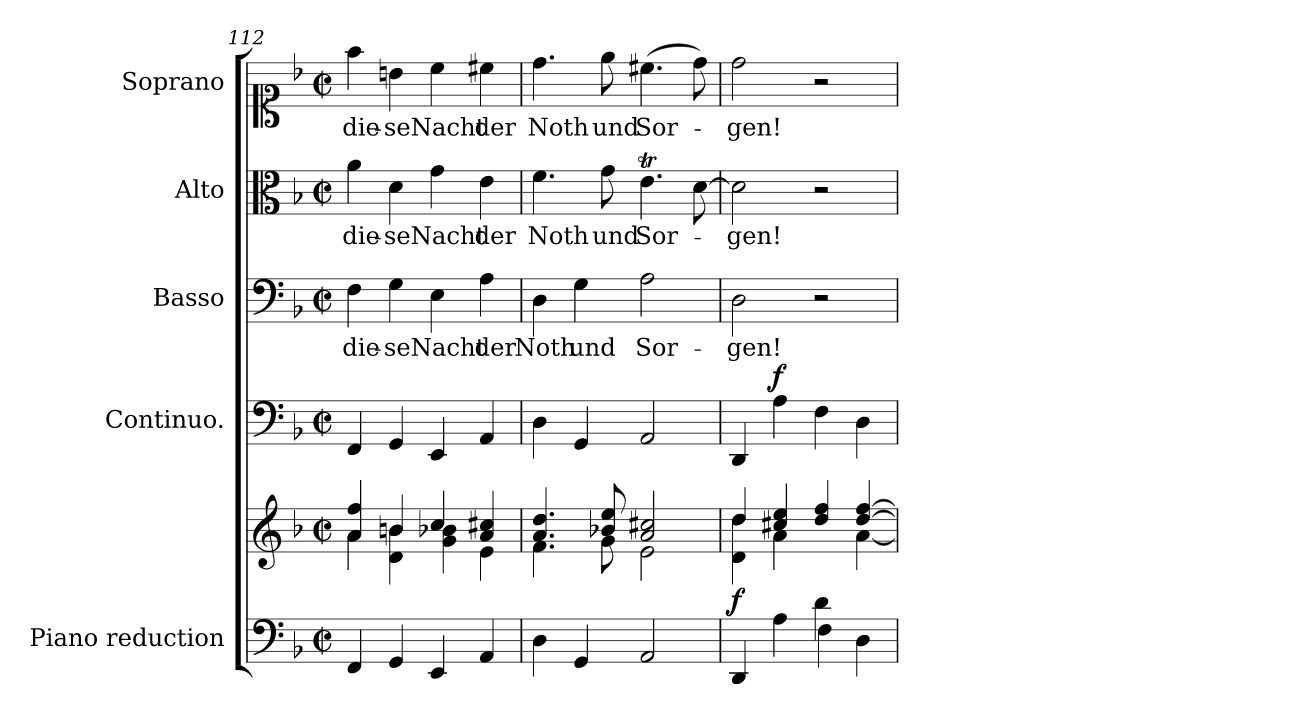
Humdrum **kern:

**kern	**kern	**dynam	**kern	**dynam	**kern	**text	**kern	**text	**kern	**text
*part5	*part5	*part5	*part4	*part4	*part3	*part3	*part2	*part2	*part1	*part1
*staff6	*staff5	*staff5/6	*staff4	*staff4	*staff3	*staff3	*staff2	*staff2	*staff1	*staff1
*I"Piano reduction	*	*	*I"Continuo.	*	*I"Basso	*	*I"Alto	*	*I"Soprano	*
*I'Pno	*	*	*	*	*	*	*	*	*	*
*clefF4	*clefG2	*	*clefF4	*	*clefF4	*	*clefC3	*	*clefC1	*
*k[b-]	*k[b-]	*	*k[b-]	*	*k[b-]	*	*k[b-]	*	*k[b-]	*
*F:	*F:	*	*F:	*	*F:	*	*F:	*	*F:	*
*M2/2	*M2/2	*	*M2/2	*	*M2/2	*	*M2/2	*	*M2/2	*
*met(c|)	*met(c|)	*	*met(c|)	*	*met(c|)	*	*met(c|)	*	*met(c|)	*
=112	=112	=112	=112	=112	=112	=112	=112	=112	=112	=112
*	*^	*	*	*	*	*	*	*	*	*
!	!	!	!	!	!	!	!LO:LY:b	!	!LO:LY:b	!	!LO:LY:b
4FF/	4a/ 4ff/	4a\	.	4FF/	.	4F\	die-	4a\	die-	4ff\	die-
!	!	!	!	!	!	!	!LO:LY:b	!	!LO:LY:b	!	!LO:LY:b
4GG/	4bn/	4d\ 4b\	.	4GG/	.	4G\	-se	4d\	-se	4bn\	-se
!	!	!	!	!	!	!	!LO:LY:b	!	!LO:LY:b	!	!LO:LY:b
4EE/	4cc/	4g\ 4b-X\	.	4EE/	.	4E\	Nacht	4g\	Nacht	4cc\	Nacht
!	!	!	!	!	!	!	!LO:LY:b	!	!LO:LY:b	!	!LO:LY:b
4AA/	4a/ 4cc#X/	4e\	.	4AA/	.	4A\	der	4e\	der	4cc#X\	der
!!LO:PB:g=z
=113	=113	=113	=113	=113	=113	=113	=113	=113	=113	=113	=113
!	!	!	!	!	!	!	!LO:LY:b	!	!LO:LY:b	!	!LO:LY:b
4D\	4.a/ 4.dd/	4.f\	.	4D\	.	4D\	Noth	4.f\	Noth	4.dd\	Noth
!	!	!	!	!	!	!	!LO:LY:b	!	!	!	!
4GG/	.	.	.	4GG/	.	4G\	und	.	.	.	.
!	!	!	!	!	!	!	!	!	!LO:LY:b	!	!LO:LY:b
.	8b-X/ 8ee/	8g\	.	.	.	.	.	8g\	und	8ee\	und
!	!	!	!	!	!	!	!LO:LY:b	!	!LO:LY:b	!	!LO:LY:b
2AA/	2a/ 2cc#X/	2e\	.	2AA/	.	2A\	Sor-	4.et\	Sor-	(>4.cc#X\	Sor-
.	.	.	.	.	.	.	.	[8d\	.	8dd\)	.
=114	=114	=114	=114	=114	=114	=114	=114	=114	=114	=114	=114
*^	*	*	*	*	*	*	*	*	*	*	*
!	!	!	!	!LO:DY:b	!	!	!	!LO:LY:b	!	!LO:LY:b	!	!LO:LY:b
2ryy	4DD/	4dd/	4d\ 4dd\	f	4DD/	.	2D\	-gen!	2d\]	gen!	2dd\	gen!
!	!	!	!	!	!	!LO:DY:a	!	!	!	!	!	!
.	4A\	4cc#X/ 4ee/	4a\	.	4A\	f	.	.	.	.	.	.
4d\	4F\	4dd/ 4ff/	4ryy	.	4F\	.	2r	.	2r	.	2r	.
4ryy	4D\	[4dd/ [4ff/	[4a\	.	4D\	.	.	.	.	.	.	.
*v	*v	*	*	*	*	*	*	*	*	*	*	*
*	*v	*v	*	*	*	*	*	*	*	*	*
=	=	=	=	=	=	=	=	=	=	=
*-	*-	*-	*-	*-	*-	*-	*-	*-	*-	*-
